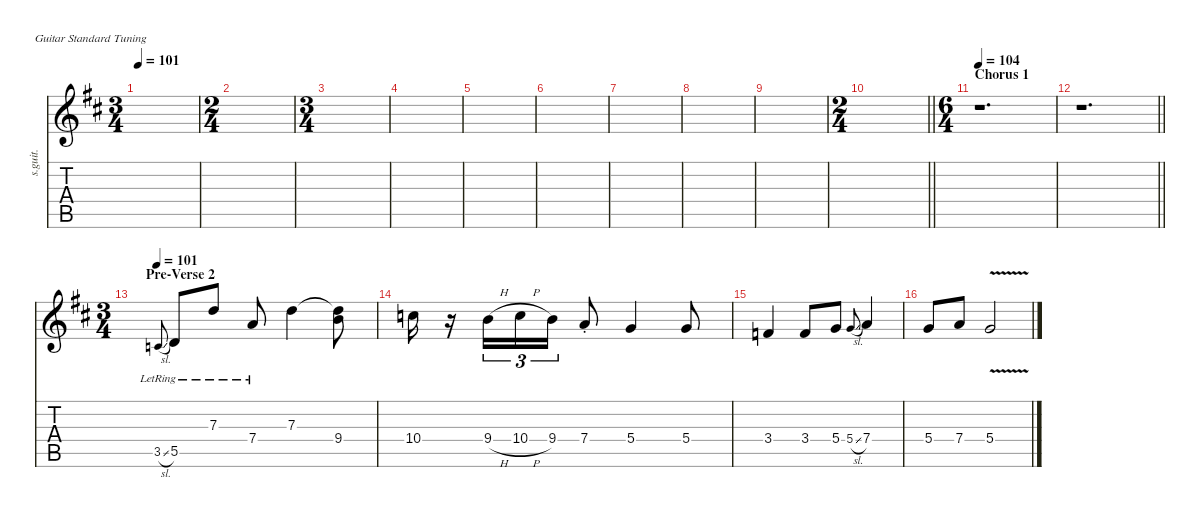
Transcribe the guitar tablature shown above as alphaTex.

\defaultSystemsLayout 4
\hideDynamics
\bracketExtendMode nobrackets
\otherSystemsTrackNameOrientation horizontal
\track ("Guitar 3" "s.guit.") {defaultSystemsLayout 32 instrument electricguitarclean}
\staff {score tabs}
\tuning (E4 B3 G3 D3 A2 E2)
\ts (3 4)
\tempo 101
\clef g2
\ks bminor
|
\ts (2 4)
\beaming (8 2 2)
|
\ts (3 4)
\beaming (8 2 2 2)
|
|
|
|
|
|
|
\ts (2 4)
\beaming (8 2 2)
\barLineRight lightlight
|
\ts (6 4)
\beaming (8 6 6)
\section ("" "Chorus 1")
\tempo 104
r.1{d beam Down} |
\barLineRight lightlight
r.1{d beam Down} |
\ts (3 4)
\beaming (8 2 2 2)
\section ("" "Pre-Verse 2")
\tempo 101
3.5{sl lr acc forcenatural}.8{gr onbeat dy mf beam Up} 5.5{lr acc forcenatural}.8{dy f beam Up} 7.3{lr acc forcenatural}.8{beam Up} 7.4{lr acc forcenatural}.8{beam Up} 7.3{acc forcenatural}.4{beam Down} (7.3{t acc forcenatural} 9.4{acc forcenatural}).8{beam Down} |
10.4{acc forcenatural}.16{beam Down} r.16{beam Down} 9.4{h acc forcenatural}.16{tu (3 2) beam Down} 10.4{h acc forcenatural}.16{tu (3 2) beam Down} 9.4{acc forcenatural}.16{tu (3 2) beam Down} 7.4{st acc forcenatural}.8{beam Up} 5.4{acc forcenatural}.4{beam Up} 5.4{acc forcenatural}.8{beam Up} |
3.4{acc forcenatural}.4{beam Up} 3.4{acc forcenatural}.8{beam Up} 5.4{acc forcenatural}.8{beam Up} 5.4{sl acc forcenatural}.8{gr onbeat dy mf beam Up} 7.4{acc forcenatural}.4{dy f beam Up} |
5.4{acc forcenatural}.8{beam Up} 7.4{acc forcenatural}.8{beam Up} 5.4{v acc forcenatural}.2{beam Up}
